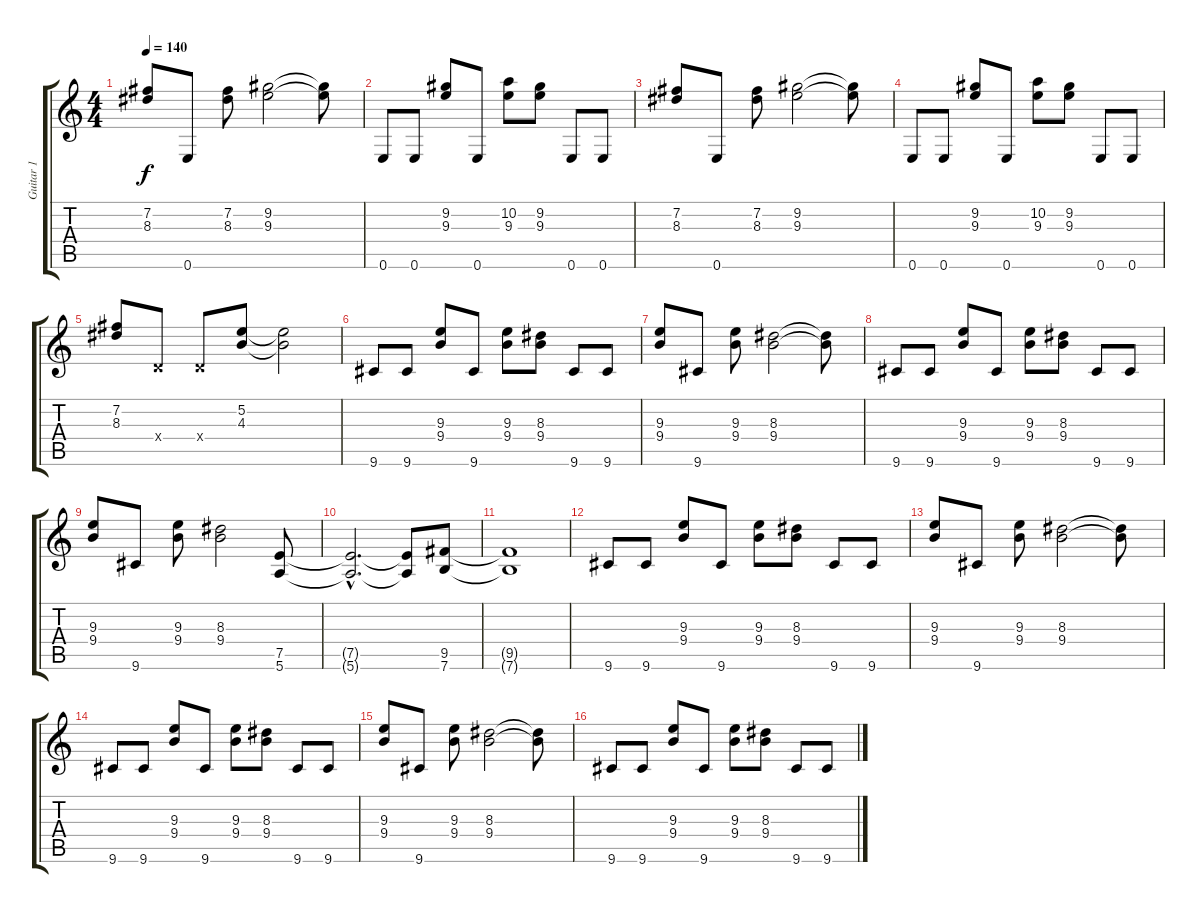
\track ("Guitar 1" "Guitar 1") {instrument distortionguitar}
\staff {score tabs}
\tuning (E4 B3 G3 D3 A2 E2) {hide}
\ts (4 4)
\tempo 140
\clef g2
\ks c
(7.2 8.3).8{dy f} 0.6.8 (7.2 8.3).8 (9.2 9.3).2 (9.2{t} 9.3{t}).8 |
0.6.8 0.6.8 (9.2 9.3).8 0.6.8 (10.2 9.3).8 (9.2 9.3).8 0.6.8 0.6.8 |
(7.2 8.3).8 0.6.8 (7.2 8.3).8 (9.2 9.3).2 (9.2{t} 9.3{t}).8 |
0.6.8 0.6.8 (9.2 9.3).8 0.6.8 (10.2 9.3).8 (9.2 9.3).8 0.6.8 0.6.8 |
(7.2 8.3).8 0.4{x}.8 0.4{x}.8 (5.2 4.3).8 (5.2{t} 4.3{t}).2 |
9.6.8 9.6.8 (9.3 9.4).8 9.6.8 (9.3 9.4).8 (8.3 9.4).8 9.6.8 9.6.8 |
(9.3 9.4).8 9.6.8 (9.3 9.4).8 (8.3 9.4).2 (8.3{t} 9.4{t}).8 |
9.6.8 9.6.8 (9.3 9.4).8 9.6.8 (9.3 9.4).8 (8.3 9.4).8 9.6.8 9.6.8 |
(9.3 9.4).8 9.6.8 (9.3 9.4).8 (8.3 9.4).2 (7.5 5.6).8 |
(7.5{hac t} 5.6{hac t}).2{d} (7.5{t} 5.6{t}).8 (9.5 7.6).8 |
(9.5{t} 7.6{t}).1 |
9.6.8 9.6.8 (9.3 9.4).8 9.6.8 (9.3 9.4).8 (8.3 9.4).8 9.6.8 9.6.8 |
(9.3 9.4).8 9.6.8 (9.3 9.4).8 (8.3 9.4).2 (8.3{t} 9.4{t}).8 |
9.6.8 9.6.8 (9.3 9.4).8 9.6.8 (9.3 9.4).8 (8.3 9.4).8 9.6.8 9.6.8 |
(9.3 9.4).8 9.6.8 (9.3 9.4).8 (8.3 9.4).2 (8.3{t} 9.4{t}).8 |
9.6.8 9.6.8 (9.3 9.4).8 9.6.8 (9.3 9.4).8 (8.3 9.4).8 9.6.8 9.6.8
